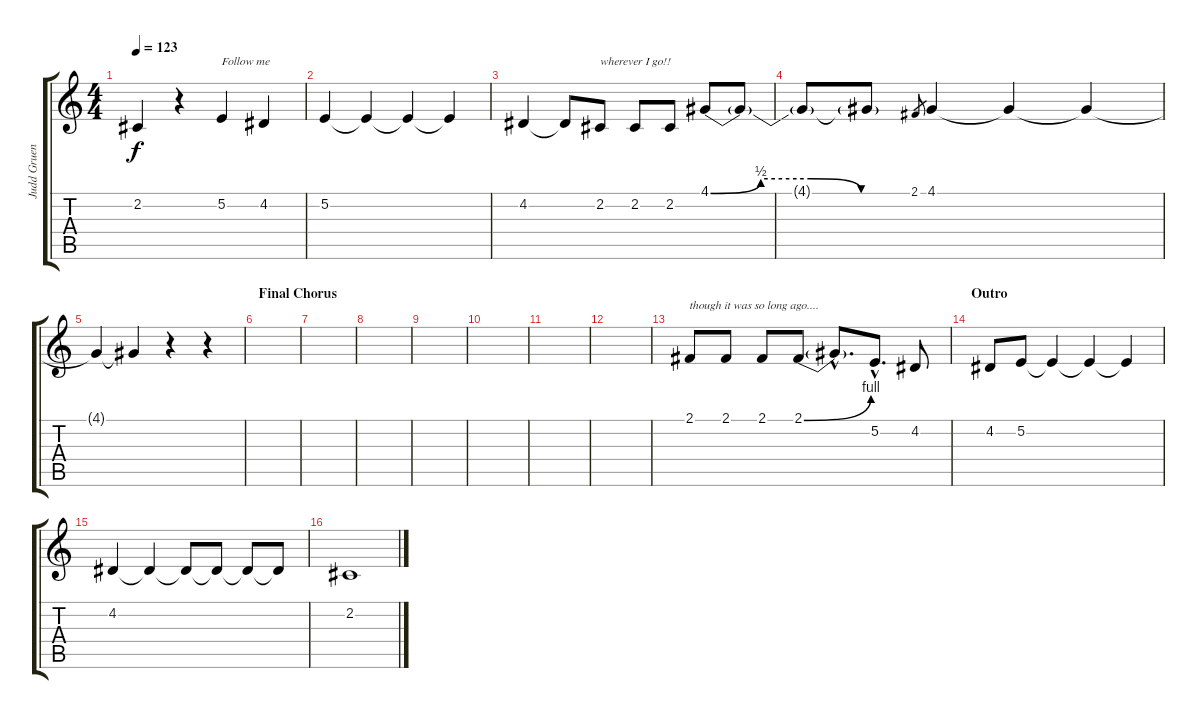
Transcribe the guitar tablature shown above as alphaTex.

\track ("Judd Gruenbaum (Vocals)" "Judd Gruen") {instrument violin}
\staff {score tabs}
\tuning (E4 B3 G3 D3 A2 E2) {hide}
\ts (4 4)
\tempo 123
\clef g2
\ks c
2.2{t}.4{dy f} r.4 5.2.4{txt "Follow me"} 4.2.4 |
5.2.4 5.2{t}.4 5.2{t}.4 5.2{t}.4 |
4.2.4 4.2{t}.8 2.2.8{txt "wherever I go!!"} 2.2.8 2.2.8 4.1{be (custom 0 0 15 2 30 2 45 0 60 0)}.8 4.1{t}.8 |
4.1{t}.8 4.1{t}.8 2.1.8{gr} 4.1.4 4.1{t}.4 4.1{t}.4 |
4.1{t}.4 4.1{t}.4 r.4 r.4 |
\section ("" "Final Chorus")
|
|
|
|
|
|
|
2.1.8{txt "though it was so long ago...."} 2.1.8 2.1.8 2.1{be (bend 0 0 60 4)}.8 2.1{hac t}.8{d} 5.2{hac}.8{d} 4.2.8 |
\section ("" "Outro")
4.2.8 5.2.8 5.2{t}.4 5.2{t}.4 5.2{t}.4 |
4.2.4 4.2{t}.4 4.2{t}.8 4.2{t}.8 4.2{t}.8 4.2{t}.8 |
2.2.1
